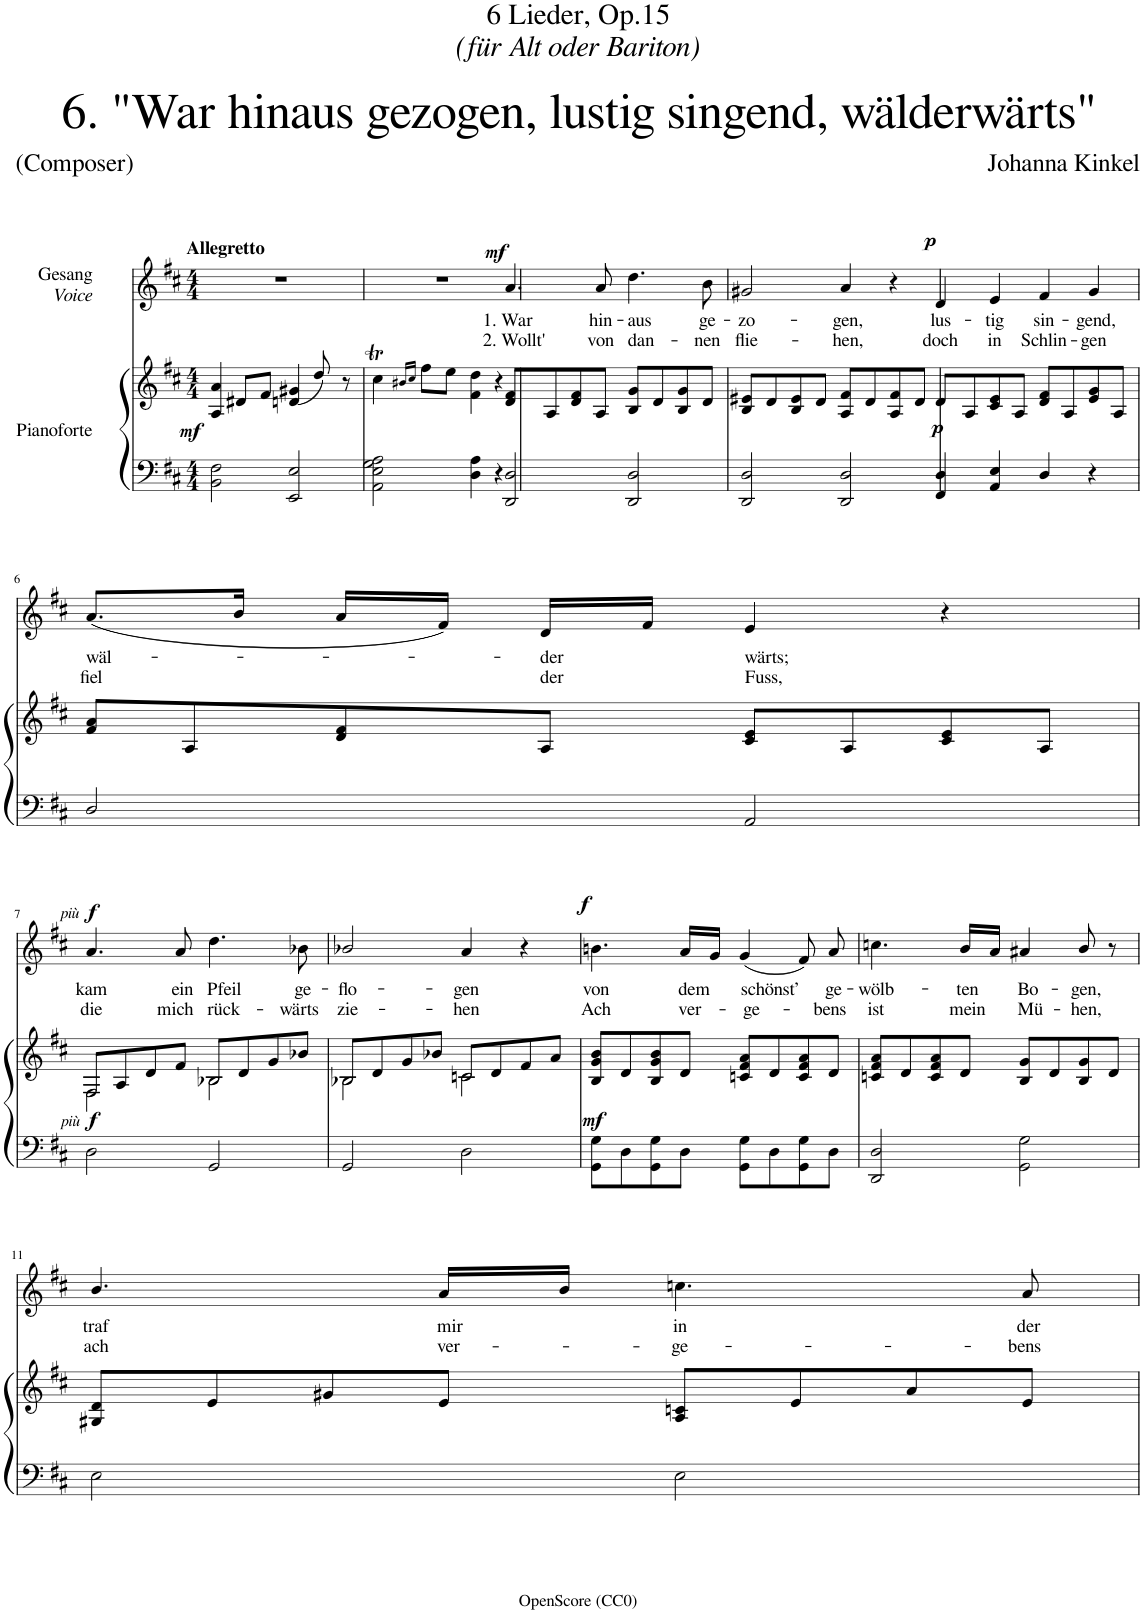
**kern	**kern	**dynam	**kern	**text	**text	**dynam
*part2	*part2	*part2	*part1	*part1	*part1	*part1
*staff3	*staff2	*staff2/3	*staff1	*staff1	*staff1	*staff1
*I"Pianoforte	*	*	*I"Gesang Voice	*	*	*
*I'Pno	*	*	*	*	*	*
*clefF4	*clefG2	*	*clefG2	*	*	*
*k[f#c#]	*k[f#c#]	*	*k[f#c#]	*	*	*
*M4/4	*M4/4	*	*M4/4	*	*	*
=1	=1	=1	=1	=1	=1	=1
!	!	!	!LO:TX:a:B:t=Allegretto	!	!	!
!	!	!LO:DY:b	!	!	!	!
2BB\ 2F#\	4A/ 4a/	mf	1r	.	.	.
.	8d#X/L	.	.	.	.	.
.	8f#/J	.	.	.	.	.
2EE/ 2E/	(<4dn/ 4g#X/	.	.	.	.	.
.	8dd/)	.	.	.	.	.
.	8r	.	.	.	.	.
=2	=2	=2	=2	=2	=2	=2
2AA\ 2E\ 2G\ 2A\	4cc#t\	.	1r	.	.	.
.	16qb#X/LL	.	.	.	.	.
.	16qcc#/JJ	.	.	.	.	.
.	8ff#\L	.	.	.	.	.
.	8ee\J	.	.	.	.	.
4D\ 4A\	4f#\ 4dd\	.	.	.	.	.
4r	4r	.	.	.	.	.
=3	=3	=3	=3	=3	=3	=3
!	!	!	!	!LO:LY:b	!LO:LY:b	!LO:DY:a
2DD/ 2D/	8d/ 8f#/L	.	4.a/	1. War	2. Wollt'	mf
.	8A/	.	.	.	.	.
.	8d/ 8f#/	.	.	.	.	.
!	!	!	!	!LO:LY:b	!LO:LY:b	!
.	8A/J	.	8a/	hin-	von	.
!	!	!	!	!LO:LY:b	!LO:LY:b	!
2DD/ 2D/	8B/ 8g/L	.	4.dd\	-aus	dan-	.
.	8d/	.	.	.	.	.
.	8B/ 8g/	.	.	.	.	.
!	!	!	!	!LO:LY:b	!LO:LY:b	!
.	8d/J	.	8b\	ge-	-nen	.
=4	=4	=4	=4	=4	=4	=4
!	!	!	!	!LO:LY:b	!LO:LY:b	!
2DD/ 2D/	8B/ 8e#X/L	.	2g#X/	-zo-	flie-	.
.	8d/	.	.	.	.	.
.	8B/ 8e#/	.	.	.	.	.
.	8d/J	.	.	.	.	.
!	!	!	!	!LO:LY:b	!LO:LY:b	!
2DD/ 2D/	8A/ 8f#/L	.	4a/	-gen,	-hen,	.
.	8d/	.	.	.	.	.
.	8A/ 8f#/	.	4r	.	.	.
.	8d/J	.	.	.	.	.
=5	=5	=5	=5	=5	=5	=5
!	!	!LO:DY:b	!	!LO:LY:b	!LO:LY:b	!LO:DY:a
4FF#/ 4D/	8d/L	p	4d/	lus-	doch	p
.	8A/	.	.	.	.	.
!	!	!	!	!LO:LY:b	!LO:LY:b	!
4AA/ 4E/	8c#/ 8e/	.	4e/	-tig	in	.
.	8A/J	.	.	.	.	.
!	!	!	!	!LO:LY:b	!LO:LY:b	!
4D/	8d/ 8f#/L	.	4f#/	sin-	Schlin-	.
.	8A/	.	.	.	.	.
!	!	!	!	!LO:LY:b	!LO:LY:b	!
4r	8e/ 8g/	.	4g/	-gend,	-gen	.
.	8A/J	.	.	.	.	.
!!LO:LB:g=z
=6	=6	=6	=6	=6	=6	=6
!	!	!	!	!LO:LY:b	!LO:LY:b	!
2D/	8f#/ 8a/L	.	(8.a/L	wäl-	fiel	.
.	8A/	.	.	.	.	.
.	.	.	16b/Jk	.	.	.
.	8d/ 8f#/	.	16a/LL	.	.	.
.	.	.	16f#/JJ)	.	.	.
!	!	!	!	!LO:LY:b	!LO:LY:b	!
.	8A/J	.	16d/LL	-der	der	.
.	.	.	16f#/JJ	.	.	.
!	!	!	!	!LO:LY:b	!LO:LY:b	!
2AA/	8c#/ 8e/L	.	4e/	wärts;	Fuss,	.
.	8A/	.	.	.	.	.
.	8c#/ 8e/	.	4r	.	.	.
.	8A/J	.	.	.	.	.
!!LO:LB:g=z
=7	=7	=7	=7	=7	=7	=7
!	!LO:N:head=open	!LO:DY:b	!	!LO:LY:b	!LO:LY:b	!
*	*^	*	*	*	*	*
!	!	!	!LO:DY:n=1:b	!	!	!	!LO:DY:a
!	!	!	!	!	!	!	!LO:DY:n=1:a
2D\	8F#/L	2F#\	other-dynamics f	4.a/	kam	die	other-dynamics f
.	8A/	.	.	.	.	.	.
.	8d/	.	.	.	.	.	.
!	!	!	!	!	!LO:LY:b	!LO:LY:b	!
.	8f#/J	.	.	8a/	ein	mich	.
!	!LO:N:head=open	!	!	!	!LO:LY:b	!LO:LY:b	!
2GG/	8B-X/L	2B-\	.	4.dd\	Pfeil	rück-	.
.	8d/	.	.	.	.	.	.
.	8g/	.	.	.	.	.	.
!	!	!	!	!	!LO:LY:b	!LO:LY:b	!
.	8b-X/J	.	.	8b-X\	ge-	-wärts	.
=8	=8	=8	=8	=8	=8	=8	=8
!	!LO:N:head=open	!	!	!	!LO:LY:b	!LO:LY:b	!
2GG/	8B-X/L	2B-\	.	2b-X/	-flo-	zie-	.
.	8d/	.	.	.	.	.	.
.	8g/	.	.	.	.	.	.
.	8b-X/J	.	.	.	.	.	.
!	!LO:N:head=open	!	!	!	!LO:LY:b	!LO:LY:b	!
2D\	8cn/L	2c\	.	4a/	-gen	-hen	.
.	8d/	.	.	.	.	.	.
.	8f#/	.	.	4r	.	.	.
.	8a/J	.	.	.	.	.	.
*	*v	*v	*	*	*	*	*
=9	=9	=9	=9	=9	=9	=9
!	!	!LO:DY:b	!	!LO:LY:b	!LO:LY:b	!LO:DY:a
8GG\ 8G\L	8B/ 8g/ 8b/L	mf	4.bn\	von	Ach	f
8D\	8d/	.	.	.	.	.
8GG\ 8G\	8B/ 8g/ 8b/	.	.	.	.	.
!	!	!	!	!LO:LY:b	!LO:LY:b	!
8D\J	8d/J	.	16a/LL	dem	ver-	.
.	.	.	16g/JJ	.	.	.
!	!	!	!	!LO:LY:b	!LO:LY:b	!
8GG\ 8G\L	8cn/ 8f#/ 8a/L	.	(4g/	schönst’	-ge-	.
8D\	8d/	.	.	.	.	.
8GG\ 8G\	8c/ 8f#/ 8a/	.	8f#/)	.	.	.
!	!	!	!	!LO:LY:b	!LO:LY:b	!
8D\J	8d/J	.	8a/	ge-	-bens	.
=10	=10	=10	=10	=10	=10	=10
!	!	!	!	!LO:LY:b	!LO:LY:b	!
2DD/ 2D/	8cn/ 8f#/ 8a/L	.	4.ccn\	-wölb-	ist	.
.	8d/	.	.	.	.	.
.	8c/ 8f#/ 8a/	.	.	.	.	.
!	!	!	!	!LO:LY:b	!LO:LY:b	!
.	8d/J	.	16b/LL	-ten	mein	.
.	.	.	16a/JJ	.	.	.
!	!	!	!	!LO:LY:b	!LO:LY:b	!
2GG\ 2G\	8B/ 8g/L	.	4a#X/	Bo-	Mü-	.
.	8d/	.	.	.	.	.
!	!	!	!	!LO:LY:b	!LO:LY:b	!
.	8B/ 8g/	.	8b/	-gen,	-hen,	.
.	8d/J	.	8r	.	.	.
!!LO:LB:g=z
=11	=11	=11	=11	=11	=11	=11
!	!	!	!	!LO:LY:b	!LO:LY:b	!
2E\	8G#X/ 8d/L	.	4.b/	traf	ach	.
.	8e/	.	.	.	.	.
.	8g#X/	.	.	.	.	.
!	!	!	!	!LO:LY:b	!LO:LY:b	!
.	8e/J	.	16a/LL	mir	ver-	.
.	.	.	16b/JJ	.	.	.
!	!	!	!	!LO:LY:b	!LO:LY:b	!
2E\	8A/ 8cn/L	.	4.ccn\	in	-ge-	.
.	8e/	.	.	.	.	.
.	8a/	.	.	.	.	.
!	!	!	!	!LO:LY:b	!LO:LY:b	!
.	8e/J	.	8a/	der	-bens	.
=	=	=	=	=	=	=
*-	*-	*-	*-	*-	*-	*-
